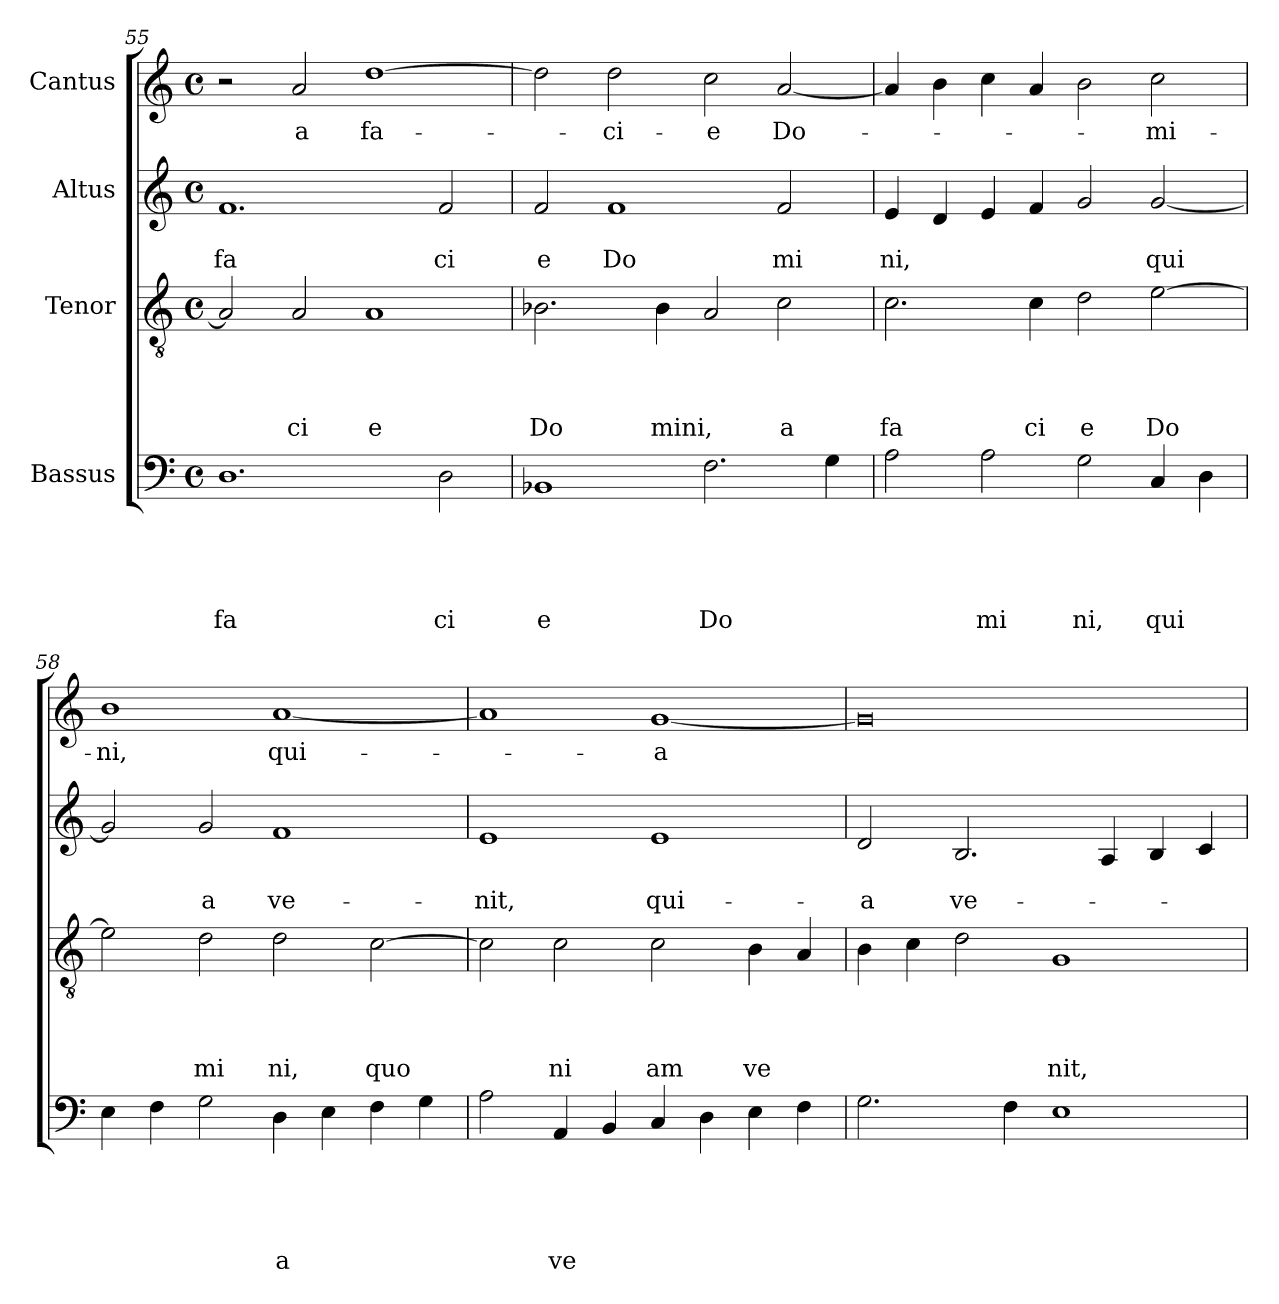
**kern	**text	**text	**text	**text	**text	**kern	**text	**text	**text	**text	**kern	**text	**text	**kern	**text
*part4	*part4	*part4	*part4	*part4	*part4	*part3	*part3	*part3	*part3	*part3	*part2	*part2	*part2	*part1	*part1
*staff4	*staff4	*staff4	*staff4	*staff4	*staff4	*staff3	*staff3	*staff3	*staff3	*staff3	*staff2	*staff2	*staff2	*staff1	*staff1
*I"Bassus	*	*	*	*	*	*I"Tenor	*	*	*	*	*I"Altus	*	*	*I"Cantus	*
*clefF4	*	*	*	*	*	*clefGv2	*	*	*	*	*clefG2	*	*	*clefG2	*
*k[]	*	*	*	*	*	*k[]	*	*	*	*	*k[]	*	*	*k[]	*
*C:	*	*	*	*	*	*C:	*	*	*	*	*C:	*	*	*C:	*
*M4/4	*	*	*	*	*	*M4/4	*	*	*	*	*M4/4	*	*	*M4/4	*
*met(c)	*	*	*	*	*	*met(c)	*	*	*	*	*met(c)	*	*	*met(c)	*
=55	=55	=55	=55	=55	=55	=55	=55	=55	=55	=55	=55	=55	=55	=55	=55
!	!	!	!	!	!LO:LY:b	!	!	!	!	!	!	!	!LO:LY:b	!	!
1.D	.	.	.	.	fa	2A/]	.	.	.	.	1.f	.	fa	2r	.
!	!	!	!	!	!	!	!	!	!	!LO:LY:b	!	!	!	!	!LO:LY:b
.	.	.	.	.	.	2A/	.	.	.	ci	.	.	.	2a/	a
!	!	!	!	!	!	!	!	!	!	!LO:LY:b	!	!	!	!	!LO:LY:b
.	.	.	.	.	.	1A	.	.	.	e	.	.	.	[>1dd	fa-
!	!	!	!	!	!LO:LY:b	!	!	!	!	!	!	!	!LO:LY:b	!	!
2D\	.	.	.	.	ci	.	.	.	.	.	2f/	.	ci	.	.
=56	=56	=56	=56	=56	=56	=56	=56	=56	=56	=56	=56	=56	=56	=56	=56
!	!	!	!	!	!LO:LY:b	!	!	!	!	!LO:LY:b	!	!	!LO:LY:b	!	!
1BB-X	.	.	.	.	e	2.B-X\	.	.	.	Do	2f/	.	e	2dd\]	.
!	!	!	!	!	!	!	!	!	!	!	!	!	!LO:LY:b	!	!LO:LY:b
.	.	.	.	.	.	.	.	.	.	.	1f	.	Do	2dd\	-ci-
!	!	!	!	!	!	!	!	!	!	!LO:LY:b	!	!	!	!	!
.	.	.	.	.	.	4B-\	.	.	.	mini,	.	.	.	.	.
!	!	!	!	!	!LO:LY:b	!	!	!	!	!	!	!	!	!	!LO:LY:b
2.F\	.	.	.	.	Do	2A/	.	.	.	.	.	.	.	2cc\	-e
!	!	!	!	!	!	!	!	!	!	!LO:LY:b	!	!	!LO:LY:b	!	!LO:LY:b
.	.	.	.	.	.	2c\	.	.	.	a	2f/	.	mi	[<2a/	Do-
4G\	.	.	.	.	.	.	.	.	.	.	.	.	.	.	.
=57	=57	=57	=57	=57	=57	=57	=57	=57	=57	=57	=57	=57	=57	=57	=57
!	!	!	!	!	!	!	!	!	!	!LO:LY:b	!	!	!LO:LY:b	!	!
2A\	.	.	.	.	.	2.c\	.	.	.	fa	4e/	.	ni,	4a/]	.
.	.	.	.	.	.	.	.	.	.	.	4d/	.	.	4b\	.
!	!	!	!	!	!LO:LY:b	!	!	!	!	!	!	!	!	!	!
2A\	.	.	.	.	mi	.	.	.	.	.	4e/	.	.	4cc\	.
!	!	!	!	!	!	!	!	!	!	!LO:LY:b	!	!	!	!	!
.	.	.	.	.	.	4c\	.	.	.	ci	4f/	.	.	4a/	.
!	!	!	!	!	!LO:LY:b	!	!	!	!	!LO:LY:b	!	!	!	!	!
2G\	.	.	.	.	ni,	2d\	.	.	.	e	2g/	.	.	2b\	.
!	!	!	!	!	!LO:LY:b	!	!	!	!	!LO:LY:b	!	!	!LO:LY:b	!	!LO:LY:b
4C/	.	.	.	.	qui	[>2e\	.	.	.	Do	[>2g/	.	qui	2cc\	-mi-
4D\	.	.	.	.	.	.	.	.	.	.	.	.	.	.	.
!!LO:PB:g=z
=58	=58	=58	=58	=58	=58	=58	=58	=58	=58	=58	=58	=58	=58	=58	=58
!	!	!	!	!	!	!	!	!	!	!	!	!	!	!	!LO:LY:b
4E\	.	.	.	.	.	2e\]	.	.	.	.	2g/]	.	.	1b	-ni,
4F\	.	.	.	.	.	.	.	.	.	.	.	.	.	.	.
!	!	!	!	!	!	!	!	!	!	!LO:LY:b	!	!	!LO:LY:b	!	!
2G\	.	.	.	.	.	2d\	.	.	.	mi	2g/	.	a	.	.
!	!	!	!	!	!LO:LY:b	!	!	!	!	!LO:LY:b	!	!	!LO:LY:b	!	!LO:LY:b
4D\	.	.	.	.	a	2d\	.	.	.	ni,	1f	.	ve-	[<1a	qui-
4E\	.	.	.	.	.	.	.	.	.	.	.	.	.	.	.
!	!	!	!	!	!	!	!	!	!	!LO:LY:b	!	!	!	!	!
4F\	.	.	.	.	.	[>2c\	.	.	.	quo	.	.	.	.	.
4G\	.	.	.	.	.	.	.	.	.	.	.	.	.	.	.
=59	=59	=59	=59	=59	=59	=59	=59	=59	=59	=59	=59	=59	=59	=59	=59
!	!	!	!	!	!	!	!	!	!	!	!	!	!LO:LY:b	!	!
2A\	.	.	.	.	.	2c\]	.	.	.	.	1e	.	-nit,	1a]	.
!	!	!	!	!	!LO:LY:b	!	!	!	!	!LO:LY:b	!	!	!	!	!
4AA/	.	.	.	.	ve	2c\	.	.	.	ni	.	.	.	.	.
4BB/	.	.	.	.	.	.	.	.	.	.	.	.	.	.	.
!	!	!	!	!	!	!	!	!	!	!LO:LY:b	!	!	!LO:LY:b	!	!LO:LY:b:rj
4C/	.	.	.	.	.	2c\	.	.	.	am	1e	.	qui-	[<1g	-a
4D\	.	.	.	.	.	.	.	.	.	.	.	.	.	.	.
!	!	!	!	!	!	!	!	!	!	!LO:LY:b	!	!	!	!	!
4E\	.	.	.	.	.	4B\	.	.	.	ve	.	.	.	.	.
4F\	.	.	.	.	.	4A/	.	.	.	.	.	.	.	.	.
=60	=60	=60	=60	=60	=60	=60	=60	=60	=60	=60	=60	=60	=60	=60	=60
!	!	!	!	!	!	!	!	!	!	!	!	!	!LO:LY:b	!	!
2.G\	.	.	.	.	.	4B\	.	.	.	.	2d/	.	-a	0g]	.
.	.	.	.	.	.	4c\	.	.	.	.	.	.	.	.	.
!	!	!	!	!	!	!	!	!	!	!	!	!	!LO:LY:b	!	!
.	.	.	.	.	.	2d\	.	.	.	.	2.B/	.	ve-	.	.
4F\	.	.	.	.	.	.	.	.	.	.	.	.	.	.	.
!	!	!	!	!	!	!	!	!	!	!LO:LY:b	!	!	!	!	!
1E	.	.	.	.	.	1G	.	.	.	nit,	.	.	.	.	.
.	.	.	.	.	.	.	.	.	.	.	4A/	.	.	.	.
.	.	.	.	.	.	.	.	.	.	.	4B/	.	.	.	.
.	.	.	.	.	.	.	.	.	.	.	4c/	.	.	.	.
=	=	=	=	=	=	=	=	=	=	=	=	=	=	=	=
*-	*-	*-	*-	*-	*-	*-	*-	*-	*-	*-	*-	*-	*-	*-	*-
